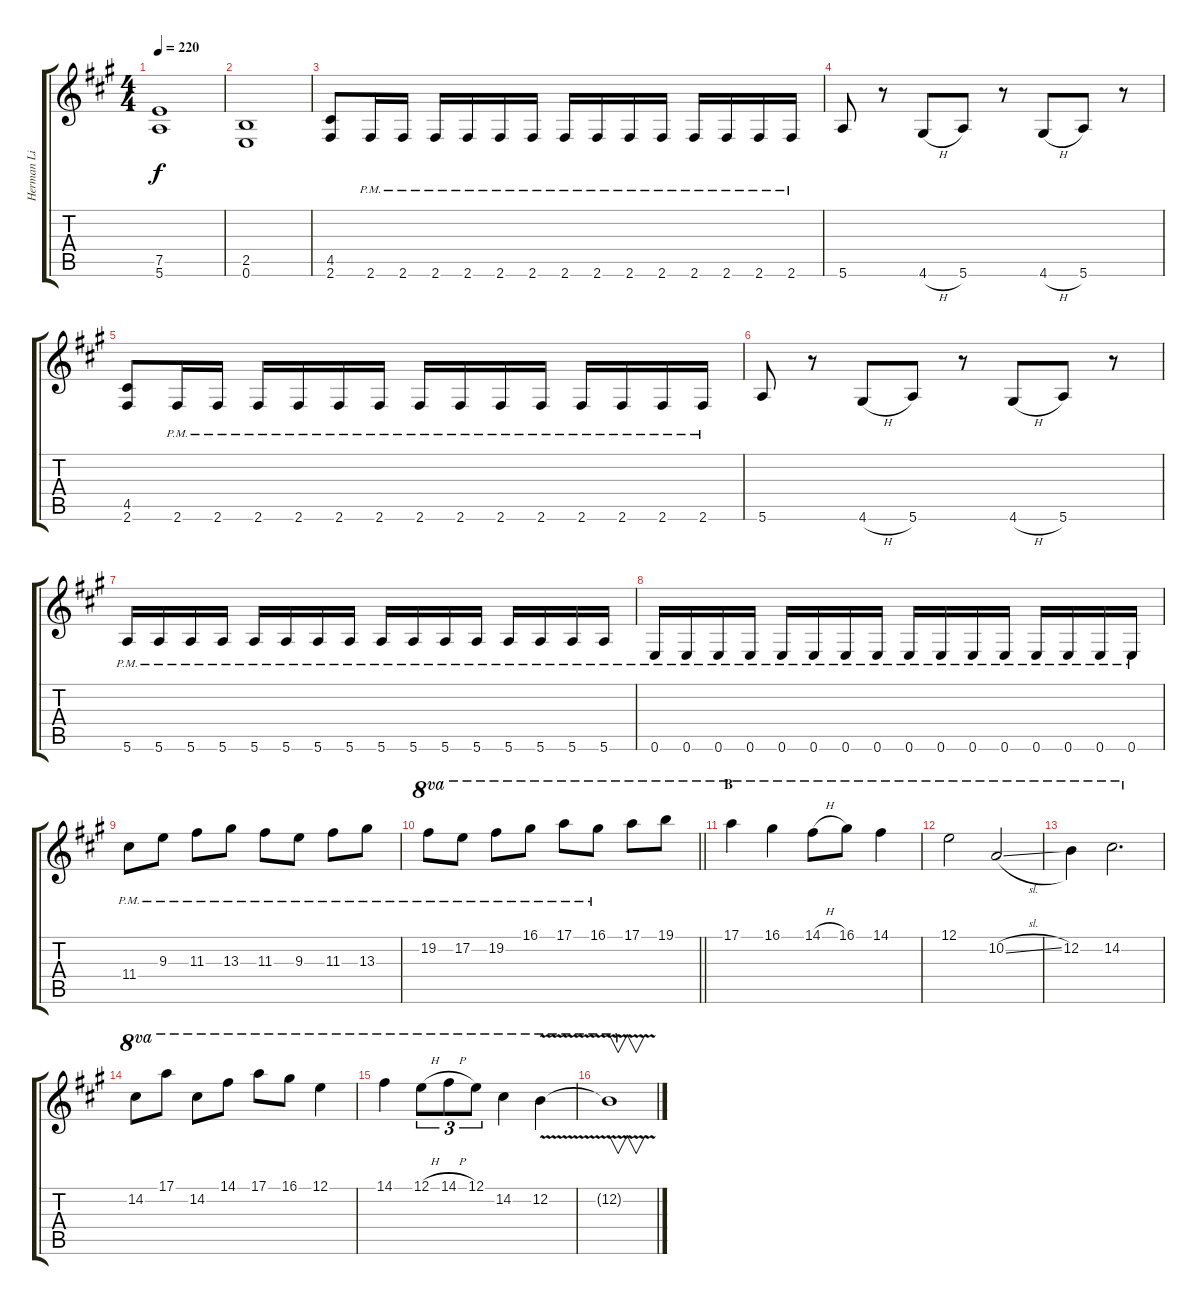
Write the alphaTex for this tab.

\track ("Herman Li I" "Herman Li ") {instrument overdrivenguitar}
\staff {score tabs}
\tuning (E4 B3 G3 D3 A2 E2) {hide}
\ts (4 4)
\tempo 220
\clef g2
\ks a
(7.5 5.6).1{dy f} |
(2.5 0.6).1 |
(4.5 2.6).8 2.6{pm}.16 2.6{pm}.16 2.6{pm}.16 2.6{pm}.16 2.6{pm}.16 2.6{pm}.16 2.6{pm}.16 2.6{pm}.16 2.6{pm}.16 2.6{pm}.16 2.6{pm}.16 2.6{pm}.16 2.6{pm}.16 2.6{pm}.16 |
5.6.8 r.8 4.6{h}.8 5.6.8 r.8 4.6{h}.8{beam merge} 5.6.8 r.8 |
(4.5 2.6).8 2.6{pm}.16 2.6{pm}.16 2.6{pm}.16 2.6{pm}.16 2.6{pm}.16 2.6{pm}.16 2.6{pm}.16 2.6{pm}.16 2.6{pm}.16 2.6{pm}.16 2.6{pm}.16 2.6{pm}.16 2.6{pm}.16 2.6{pm}.16 |
5.6.8 r.8 4.6{h}.8 5.6.8 r.8 4.6{h}.8{beam merge} 5.6.8 r.8 |
5.6{pm}.16 5.6{pm}.16 5.6{pm}.16 5.6{pm}.16 5.6{pm}.16 5.6{pm}.16 5.6{pm}.16 5.6{pm}.16 5.6{pm}.16 5.6{pm}.16 5.6{pm}.16 5.6{pm}.16 5.6{pm}.16 5.6{pm}.16 5.6{pm}.16 5.6{pm}.16 |
0.6{pm}.16 0.6{pm}.16 0.6{pm}.16 0.6{pm}.16 0.6{pm}.16 0.6{pm}.16 0.6{pm}.16 0.6{pm}.16 0.6{pm}.16 0.6{pm}.16 0.6{pm}.16 0.6{pm}.16 0.6{pm}.16 0.6{pm}.16 0.6{pm}.16 0.6{pm}.16 |
11.4{pm}.8 9.3{pm}.8 11.3{pm}.8 13.3{pm}.8 11.3{pm}.8 9.3{pm}.8 11.3{pm}.8 13.3{pm}.8 |
\barLineRight lightlight
19.2{pm}.8{ot 8va volume 15} 17.2{pm}.8{ot 8va} 19.2{pm}.8{ot 8va} 16.1{pm}.8{ot 8va} 17.1{pm}.8{ot 8va} 16.1{pm}.8{ot 8va} 17.1.8{ot 8va} 19.1.8{ot 8va} |
\section ("" "B")
17.1.4{ot 8va} 16.1.4{ot 8va} 14.1{h}.8{ot 8va} 16.1.8{ot 8va} 14.1.4{ot 8va} |
12.1.2{ot 8va} 10.2{sl}.2{ot 8va} |
12.2.4{ot 8va} 14.2.2{d ot 8va} |
14.2.8{ot 8va} 17.1.8{ot 8va} 14.2.8{ot 8va} 14.1.8{ot 8va} 17.1.8{ot 8va} 16.1.8{ot 8va} 12.1.4{ot 8va} |
14.1.4{ot 8va} 12.1{h}.8{tu (3 2) ot 8va} 14.1{h}.8{tu (3 2) ot 8va} 12.1.8{tu (3 2) ot 8va} 14.2.4{ot 8va} 12.2{v}.4{ot 8va} |
12.2{t}.1{v ot 8va}
